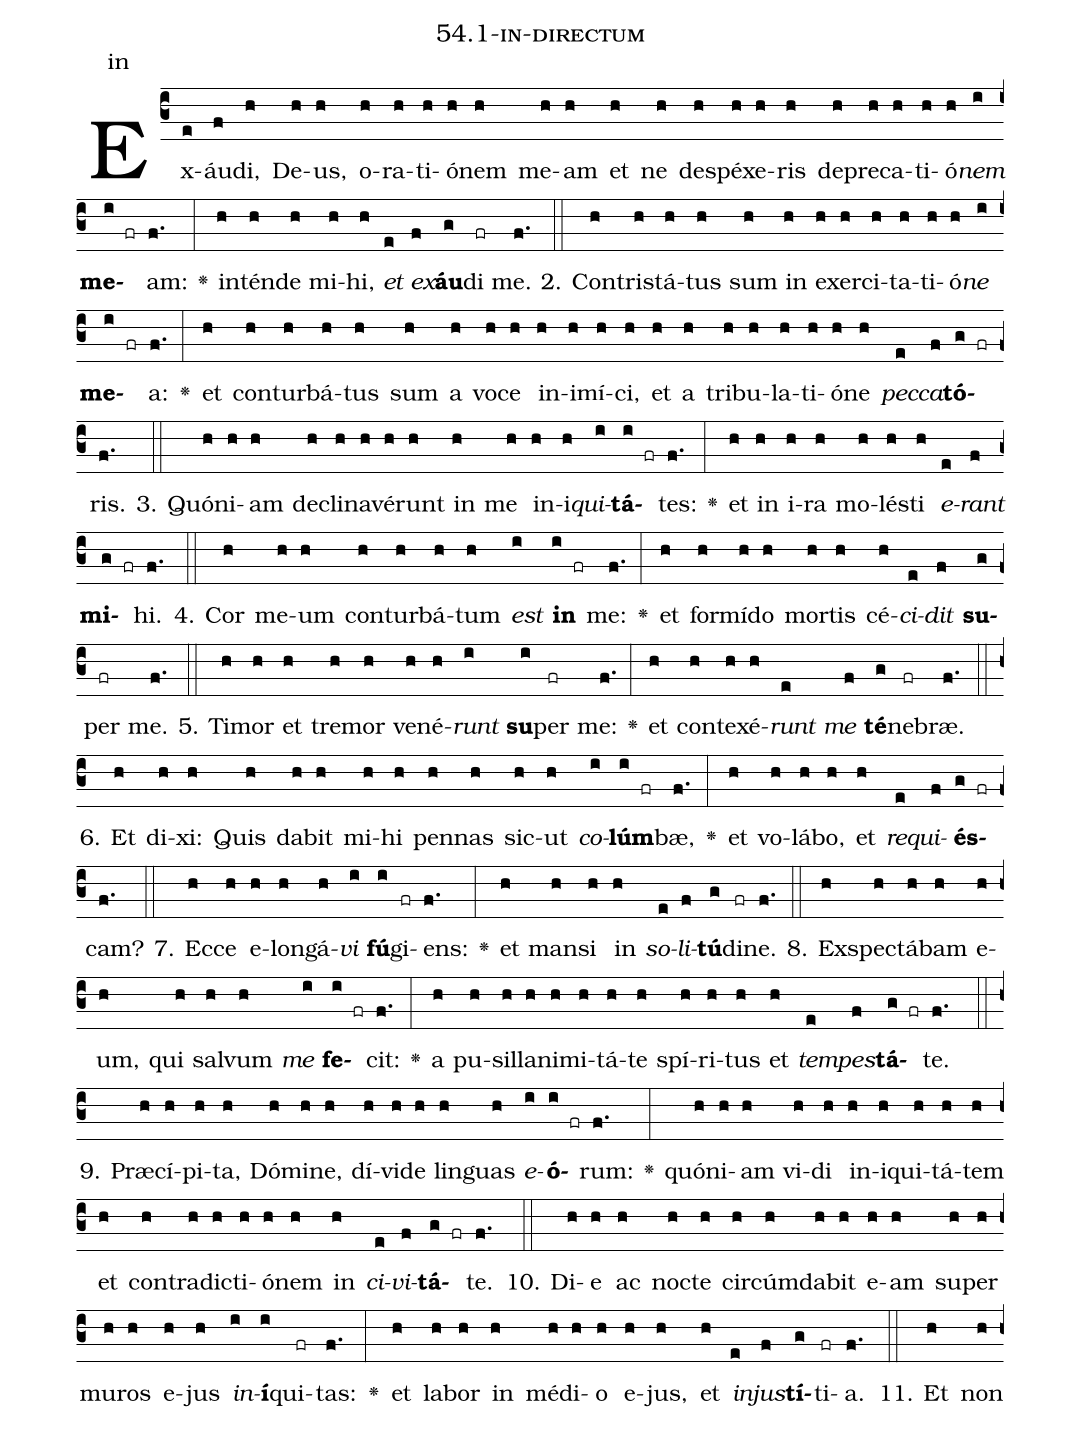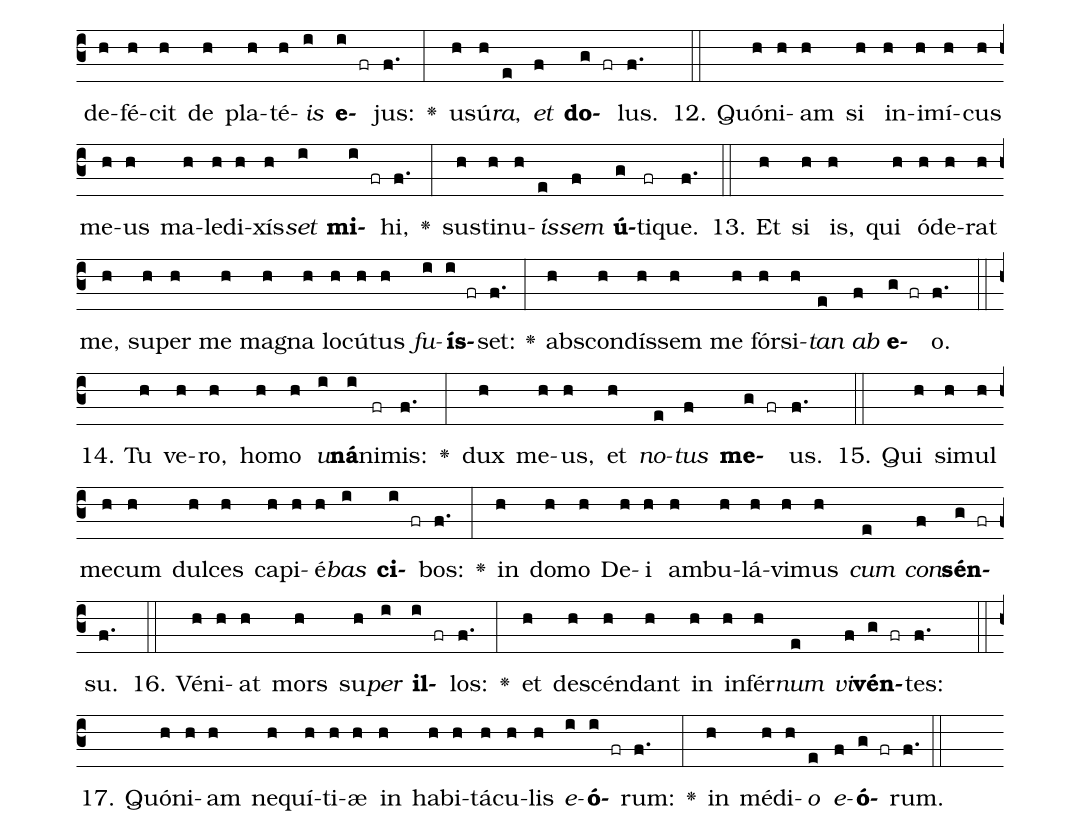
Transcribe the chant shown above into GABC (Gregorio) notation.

name: 54.1-in-directum;
annotation: in;
%%
(c3)Ex(e)áu(f)di,(h) De(h)us,(h) o(h)ra(h)ti(h)ó(h)nem(h) me(h)am(h) et(h) ne(h) de(h)spé(h)xe(h)ris(h) de(h)pre(h)ca(h)ti(h)ó(h)<i>nem</i>(i) <b>me</b>(i fr)am:(f.) <v>\greheightstar</v>(:) in(h)tén(h)de(h) mi(h)hi,(h) <i>et</i>(e) <i>ex</i>(f)<b>áu</b>(g)di(fr) me.(f.) (::)
2. Con(h)tris(h)tá(h)tus(h) sum(h) in(h) ex(h)er(h)ci(h)ta(h)ti(h)ó(h)<i>ne</i>(i) <b>me</b>(i fr)a:(f.) <v>\greheightstar</v>(:) et(h) con(h)tur(h)bá(h)tus(h) sum(h) a(h) vo(h)ce(h) in(h)i(h)mí(h)ci,(h) et(h) a(h) tri(h)bu(h)la(h)ti(h)ó(h)ne(h) <i>pec</i>(e)<i>ca</i>(f)<b>tó</b>(g fr)ris.(f.) (::)
3. Quón(h)i(h)am(h) de(h)cli(h)na(h)vé(h)runt(h) in(h) me(h) in(h)i(h)<i>qui</i>(i)<b>tá</b>(i fr)tes:(f.) <v>\greheightstar</v>(:) et(h) in(h) i(h)ra(h) mo(h)lés(h)ti(h) <i>e</i>(e)<i>rant</i>(f) <b>mi</b>(g fr)hi.(f.) (::)
4. Cor(h) me(h)um(h) con(h)tur(h)bá(h)tum(h) <i>est</i>(i) <b>in</b>(i fr) me:(f.) <v>\greheightstar</v>(:) et(h) for(h)mí(h)do(h) mor(h)tis(h) cé(h)<i>ci</i>(e)<i>dit</i>(f) <b>su</b>(g)per(fr) me.(f.) (::)
5. Ti(h)mor(h) et(h) tre(h)mor(h) ve(h)né(h)<i>runt</i>(i) <b>su</b>(i)per(fr) me:(f.) <v>\greheightstar</v>(:) et(h) con(h)te(h)xé(h)<i>runt</i>(e) <i>me</i>(f) <b>té</b>(g)ne(fr)bræ.(f.) (::)
6. Et(h) di(h)xi:(h) Quis(h) da(h)bit(h) mi(h)hi(h) pen(h)nas(h) sic(h)ut(h) <i>co</i>(i)<b>lúm</b>(i fr)bæ,(f.) <v>\greheightstar</v>(:) et(h) vo(h)lá(h)bo,(h) et(h) <i>re</i>(e)<i>qui</i>(f)<b>és</b>(g fr)cam?(f.) (::)
7. Ec(h)ce(h) e(h)lon(h)gá(h)<i>vi</i>(i) <b>fú</b>(i)gi(fr)ens:(f.) <v>\greheightstar</v>(:) et(h) man(h)si(h) in(h) <i>so</i>(e)<i>li</i>(f)<b>tú</b>(g)di(fr)ne.(f.) (::)
8. Ex(h)spec(h)tá(h)bam(h) e(h)um,(h) qui(h) sal(h)vum(h) <i>me</i>(i) <b>fe</b>(i fr)cit:(f.) <v>\greheightstar</v>(:) a(h) pu(h)sil(h)la(h)ni(h)mi(h)tá(h)te(h) spí(h)ri(h)tus(h) et(h) <i>tem</i>(e)<i>pes</i>(f)<b>tá</b>(g fr)te.(f.) (::)
9. Præ(h)cí(h)pi(h)ta,(h) Dó(h)mi(h)ne,(h) dí(h)vi(h)de(h) lin(h)guas(h) <i>e</i>(i)<b>ó</b>(i fr)rum:(f.) <v>\greheightstar</v>(:) quón(h)i(h)am(h) vi(h)di(h) in(h)i(h)qui(h)tá(h)tem(h) et(h) con(h)tra(h)dic(h)ti(h)ó(h)nem(h) in(h) <i>ci</i>(e)<i>vi</i>(f)<b>tá</b>(g fr)te.(f.) (::)
10. Di(h)e(h) ac(h) noc(h)te(h) cir(h)cúm(h)da(h)bit(h) e(h)am(h) su(h)per(h) mu(h)ros(h) e(h)jus(h) <i>in</i>(i)<b>í</b>(i)qui(fr)tas:(f.) <v>\greheightstar</v>(:) et(h) la(h)bor(h) in(h) mé(h)di(h)o(h) e(h)jus,(h) et(h) <i>in</i>(e)<i>jus</i>(f)<b>tí</b>(g)ti(fr)a.(f.) (::)
11. Et(h) non(h) de(h)fé(h)cit(h) de(h) pla(h)té(h)<i>is</i>(i) <b>e</b>(i fr)jus:(f.) <v>\greheightstar</v>(:) u(h)sú(h)<i>ra</i>,(e) <i>et</i>(f) <b>do</b>(g fr)lus.(f.) (::)
12. Quón(h)i(h)am(h) si(h) in(h)i(h)mí(h)cus(h) me(h)us(h) ma(h)le(h)di(h)xís(h)<i>set</i>(i) <b>mi</b>(i fr)hi,(f.) <v>\greheightstar</v>(:) sus(h)ti(h)nu(h)<i>ís</i>(e)<i>sem</i>(f) <b>ú</b>(g)ti(fr)que.(f.) (::)
13. Et(h) si(h) is,(h) qui(h) ó(h)de(h)rat(h) me,(h) su(h)per(h) me(h) ma(h)gna(h) lo(h)cú(h)tus(h) <i>fu</i>(i)<b>ís</b>(i fr)set:(f.) <v>\greheightstar</v>(:) abs(h)con(h)dís(h)sem(h) me(h) fór(h)si(h)<i>tan</i>(e) <i>ab</i>(f) <b>e</b>(g fr)o.(f.) (::)
14. Tu(h) ve(h)ro,(h) ho(h)mo(h) <i>u</i>(i)<b>ná</b>(i)ni(fr)mis:(f.) <v>\greheightstar</v>(:) dux(h) me(h)us,(h) et(h) <i>no</i>(e)<i>tus</i>(f) <b>me</b>(g fr)us.(f.) (::)
15. Qui(h) si(h)mul(h) me(h)cum(h) dul(h)ces(h) ca(h)pi(h)é(h)<i>bas</i>(i) <b>ci</b>(i fr)bos:(f.) <v>\greheightstar</v>(:) in(h) do(h)mo(h) De(h)i(h) am(h)bu(h)lá(h)vi(h)mus(h) <i>cum</i>(e) <i>con</i>(f)<b>sén</b>(g fr)su.(f.) (::)
16. Vé(h)ni(h)at(h) mors(h) su(h)<i>per</i>(i) <b>il</b>(i fr)los:(f.) <v>\greheightstar</v>(:) et(h) de(h)scén(h)dant(h) in(h) in(h)fér(h)<i>num</i>(e) <i>vi</i>(f)<b>vén</b>(g fr)tes:(f.) (::)
17. Quón(h)i(h)am(h) ne(h)quí(h)ti(h)æ(h) in(h) ha(h)bi(h)tá(h)cu(h)lis(h) <i>e</i>(i)<b>ó</b>(i fr)rum:(f.) <v>\greheightstar</v>(:) in(h) mé(h)di(h)<i>o</i>(e) <i>e</i>(f)<b>ó</b>(g fr)rum.(f.) (::)
